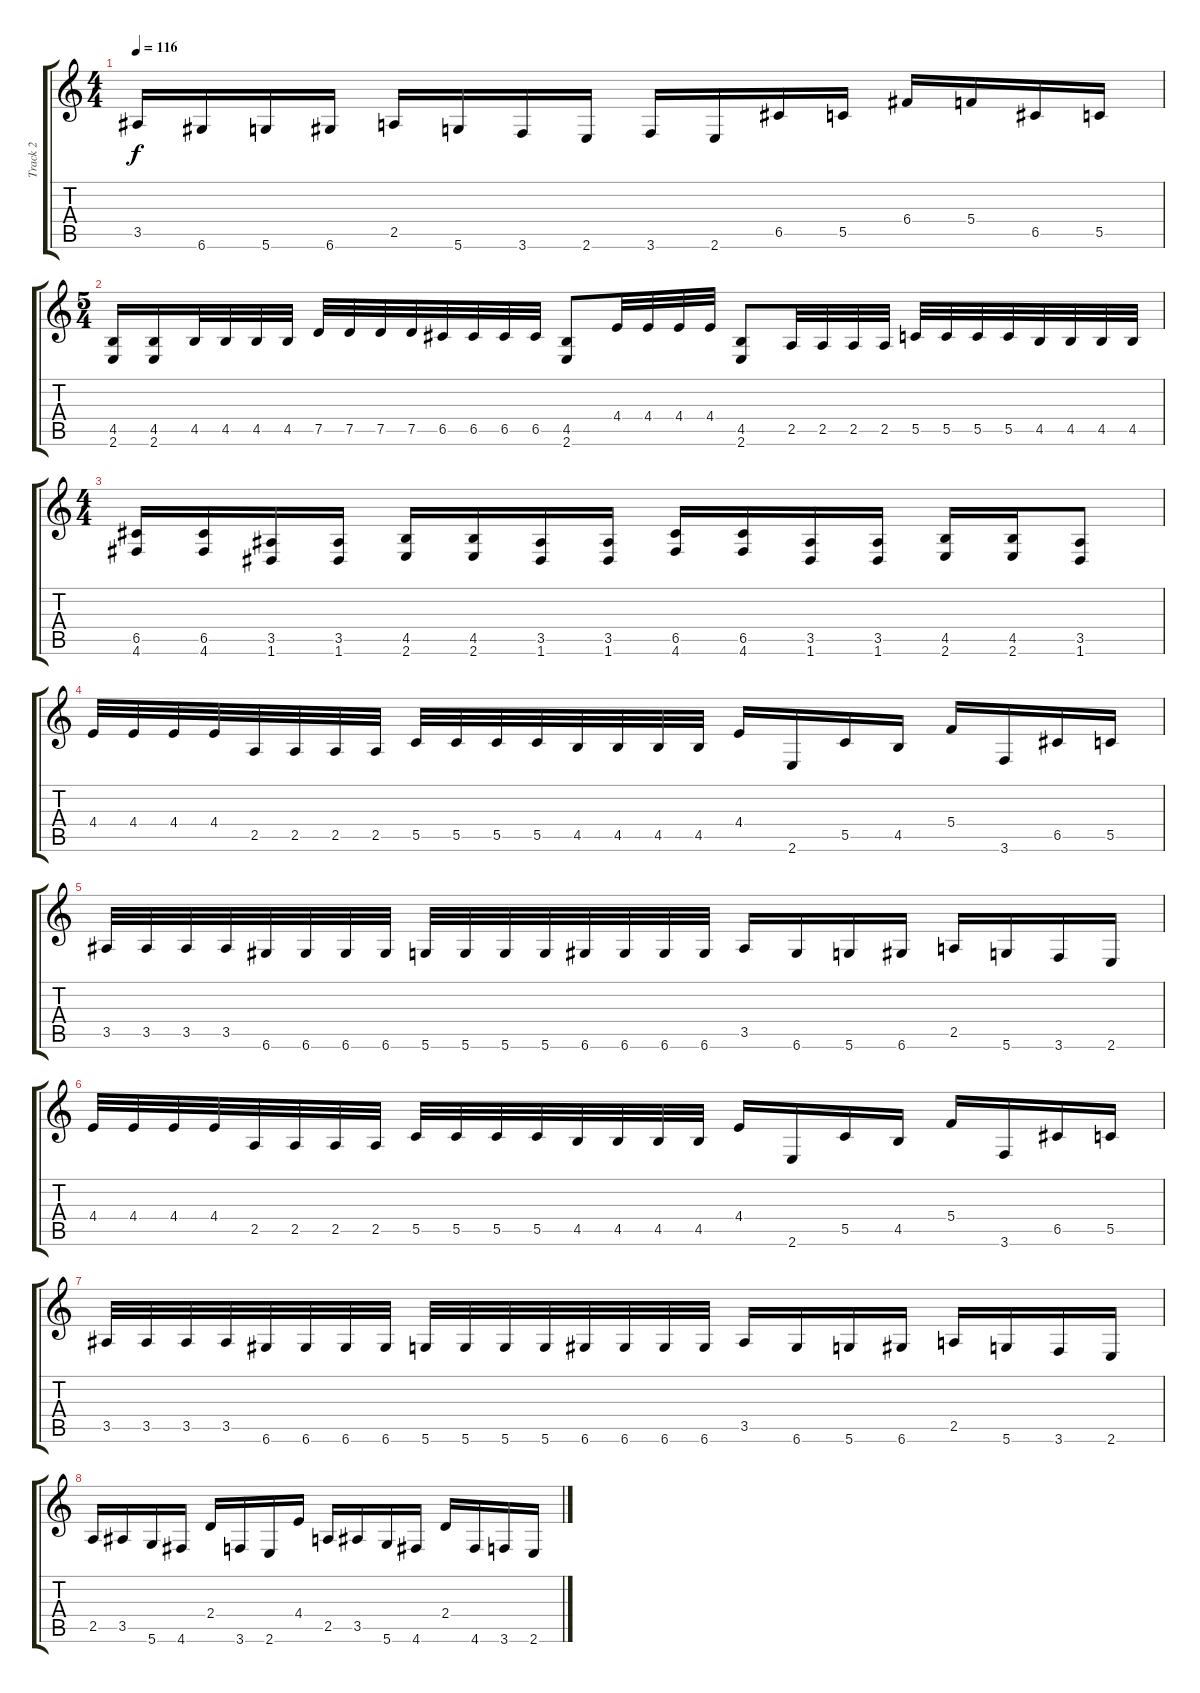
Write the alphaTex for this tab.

\track ("Track 2" "Track 2") {instrument overdrivenguitar}
\staff {score tabs}
\tuning (D4 A3 F3 C3 G2 D2) {hide}
\ts (4 4)
\tempo 116
\clef g2
\ks c
3.5.16{dy f} 6.6.16 5.6.16 6.6.16 2.5.16 5.6.16 3.6.16 2.6.16 3.6.16 2.6.16 6.5.16 5.5.16 6.4.16 5.4.16 6.5.16 5.5.16 |
\ts (5 4)
(4.5 2.6).16 (4.5 2.6).16 4.5.32 4.5.32 4.5.32 4.5.32 7.5.32 7.5.32 7.5.32 7.5.32 6.5.32 6.5.32 6.5.32 6.5.32 (4.5 2.6).8 4.4.32 4.4.32 4.4.32 4.4.32 (4.5 2.6).8 2.5.32 2.5.32 2.5.32 2.5.32 5.5.32 5.5.32 5.5.32 5.5.32 4.5.32 4.5.32 4.5.32 4.5.32 |
\ts (4 4)
(6.5 4.6).16 (6.5 4.6).16 (3.5 1.6).16 (3.5 1.6).16 (4.5 2.6).16 (4.5 2.6).16 (3.5 1.6).16 (3.5 1.6).16 (6.5 4.6).16 (6.5 4.6).16 (3.5 1.6).16 (3.5 1.6).16 (4.5 2.6).16 (4.5 2.6).16 (3.5 1.6).8 |
4.4.32 4.4.32 4.4.32 4.4.32 2.5.32 2.5.32 2.5.32 2.5.32 5.5.32 5.5.32 5.5.32 5.5.32 4.5.32 4.5.32 4.5.32 4.5.32 4.4.16 2.6.16 5.5.16 4.5.16 5.4.16 3.6.16 6.5.16 5.5.16 |
3.5.32 3.5.32 3.5.32 3.5.32 6.6.32 6.6.32 6.6.32 6.6.32 5.6.32 5.6.32 5.6.32 5.6.32 6.6.32 6.6.32 6.6.32 6.6.32 3.5.16 6.6.16 5.6.16 6.6.16 2.5.16 5.6.16 3.6.16 2.6.16 |
4.4.32 4.4.32 4.4.32 4.4.32 2.5.32 2.5.32 2.5.32 2.5.32 5.5.32 5.5.32 5.5.32 5.5.32 4.5.32 4.5.32 4.5.32 4.5.32 4.4.16 2.6.16 5.5.16 4.5.16 5.4.16 3.6.16 6.5.16 5.5.16 |
3.5.32 3.5.32 3.5.32 3.5.32 6.6.32 6.6.32 6.6.32 6.6.32 5.6.32 5.6.32 5.6.32 5.6.32 6.6.32 6.6.32 6.6.32 6.6.32 3.5.16 6.6.16 5.6.16 6.6.16 2.5.16 5.6.16 3.6.16 2.6.16 |
2.5.16 3.5.16 5.6.16 4.6.16 2.4.16 3.6.16 2.6.16 4.4.16 2.5.16 3.5.16 5.6.16 4.6.16 2.4.16 4.6.16 3.6.16 2.6.16
